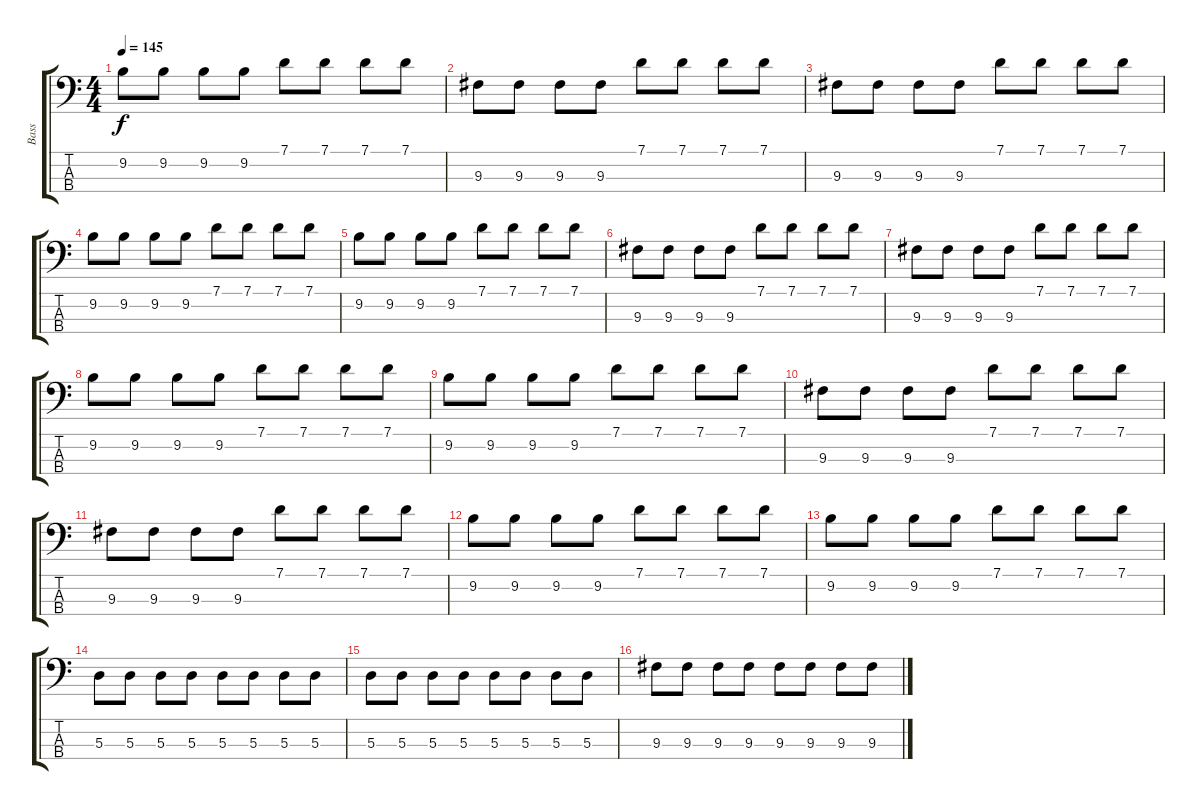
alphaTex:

\track ("Bass" "Bass") {instrument electricbasspick}
\staff {score tabs}
\tuning (G2 D2 A1 E1) {hide}
\ts (4 4)
\tempo 145
\clef f4
\ks c
9.2.8{dy f} 9.2.8 9.2.8 9.2.8 7.1.8 7.1.8 7.1.8 7.1.8 |
9.3.8 9.3.8 9.3.8 9.3.8 7.1.8 7.1.8 7.1.8 7.1.8 |
9.3.8 9.3.8 9.3.8 9.3.8 7.1.8 7.1.8 7.1.8 7.1.8 |
9.2.8 9.2.8 9.2.8 9.2.8 7.1.8 7.1.8 7.1.8 7.1.8 |
9.2.8 9.2.8 9.2.8 9.2.8 7.1.8 7.1.8 7.1.8 7.1.8 |
9.3.8 9.3.8 9.3.8 9.3.8 7.1.8 7.1.8 7.1.8 7.1.8 |
9.3.8 9.3.8 9.3.8 9.3.8 7.1.8 7.1.8 7.1.8 7.1.8 |
9.2.8 9.2.8 9.2.8 9.2.8 7.1.8 7.1.8 7.1.8 7.1.8 |
9.2.8 9.2.8 9.2.8 9.2.8 7.1.8 7.1.8 7.1.8 7.1.8 |
9.3.8 9.3.8 9.3.8 9.3.8 7.1.8 7.1.8 7.1.8 7.1.8 |
9.3.8 9.3.8 9.3.8 9.3.8 7.1.8 7.1.8 7.1.8 7.1.8 |
9.2.8 9.2.8 9.2.8 9.2.8 7.1.8 7.1.8 7.1.8 7.1.8 |
9.2.8 9.2.8 9.2.8 9.2.8 7.1.8 7.1.8 7.1.8 7.1.8 |
5.3.8 5.3.8 5.3.8 5.3.8 5.3.8 5.3.8 5.3.8 5.3.8 |
5.3.8 5.3.8 5.3.8 5.3.8 5.3.8 5.3.8 5.3.8 5.3.8 |
9.3.8 9.3.8 9.3.8 9.3.8 9.3.8 9.3.8 9.3.8 9.3.8
